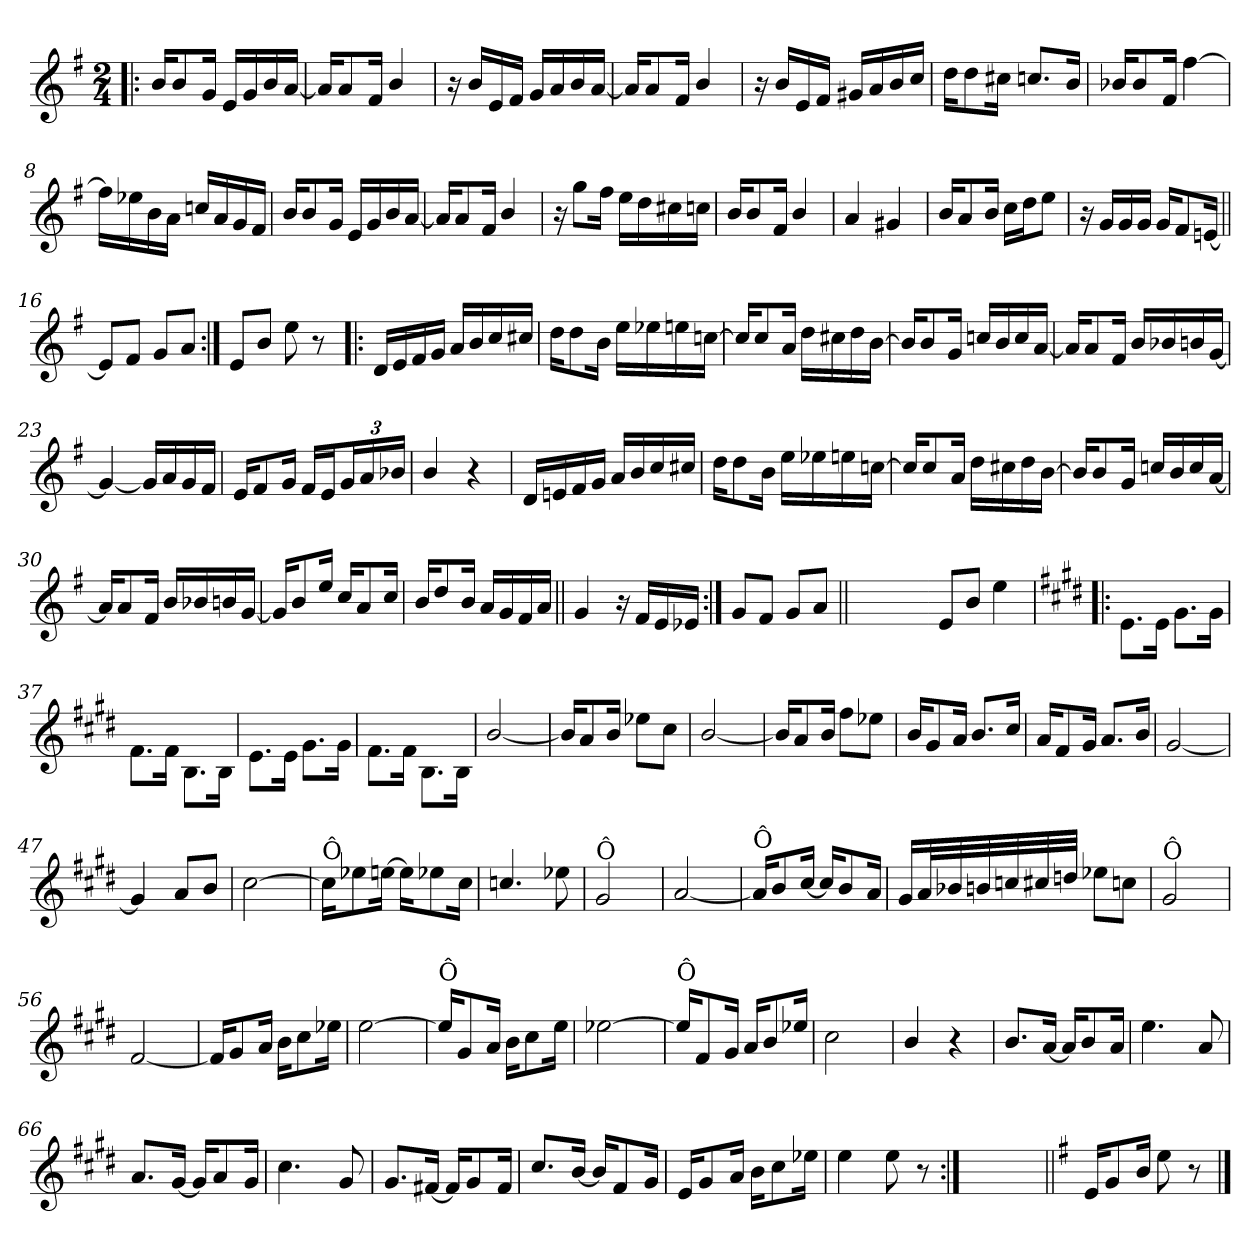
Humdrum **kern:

**kern
*part1
*staff1
*clefG2
*k[f#]
*G:
*M2/4
=1!|:
16b/KL
8b/
16g/Jk
16e/LL
16g/
16b/
[16a/JJ
=2
16a/KL]
8a/
16f#/Jk
4b/
=3
16r
16b/LL
16e/
16f#/JJ
16g/LL
16a/
16b/
[16a/JJ
=4
16a/KL]
8a/
16f#/Jk
4b/
!!LO:LB:g=z
=5
16r
16b/LL
16e/
16f#/JJ
16g#X/LL
16a/
16b/
16cc/JJ
=6
16dd\KL
8dd\
16cc#X\Jk
8.ccn/L
16b/Jk
=7
16b-X/KL
8b-/
16f#/Jk
[4ff#\
=8
16ff#\LL]
16ee-X\
16b\
16a\JJ
16ccn/LL
16a/
16g/
16f#/JJ
!!LO:LB:g=z
=9
16b/KL
8b/
16g/Jk
16e/LL
16g/
16b/
[16a/JJ
=10
16a/KL]
8a/
16f#/Jk
4b/
=11
16r
8gg\L
16ff#\Jk
16ee\LL
16dd\
16cc#X\
16ccn\JJ
=12
16b/KL
8b/
16f#/Jk
4b/
!!LO:LB:g=z
=13
4a/
4g#X/
=14
16b/KL
8a/
16b/Jk
16cc\LL
16dd\J
8ee\J
=15
16r
16g/LL
16g/
16g/JJ
16g/KL
8f#/
[16en/Jk
=16||
8e/L]
8f#/J
8g/L
8a/J
!!LO:LB:g=z
=17:|!
8e/L
8b/J
8ee\
8r
=18!|:
16d/LL
16e/
16f#/
16g/JJ
16a/LL
16b/
16cc/
16cc#X/JJ
=19
16dd\KL
8dd\
16b\Jk
16ee\LL
16ee-X\
16een\
[16ccn\JJ
=20
16cc/KL]
8cc/
16a/Jk
16dd\LL
16cc#X\
16dd\
[16b\JJ
!!LO:LB:g=z
=21
16b/KL]
8b/
16g/Jk
16ccn/LL
16b/
16cc/
[16a/JJ
=22
16a/KL]
8a/
16f#/Jk
16b/LL
16b-X/
16bn/
[16g/JJ
=23
4g/_
16g/LL]
16a/
16g/
16f#/JJ
=24
16e/KL
8f#/
16g/Jk
16f#/LL
16e/J
24g/L
24a/
24b-X/JJ
!!LO:LB:g=z
=25
4b/
4r
=26
16d/LL
16en/
16f#/
16g/JJ
16a/LL
16b/
16cc/
16cc#X/JJ
=27
16dd\KL
8dd\
16b\Jk
16ee\LL
16ee-X\
16een\
[16ccn\JJ
=28
16cc/KL]
8cc/
16a/Jk
16dd\LL
16cc#X\
16dd\
[16b\JJ
!!LO:LB:g=z
=29
16b/KL]
8b/
16g/Jk
16ccn/LL
16b/
16cc/
[16a/JJ
=30
16a/KL]
8a/
16f#/Jk
16b/LL
16b-X/
16bn/
[16g/JJ
=31
16g/KL]
8b/
16ee/Jk
16cc/KL
8a/
16cc/Jk
=32
16b/KL
8dd/
16b/Jk
16a/LL
16g/
16f#/
16a/JJ
!!LO:LB:g=z
=33||
4g/
16r
16f#/LL
16e/
16e-X/JJ
=34:|!
8g/L
8f#/J
8g/L
8a/J
=34X341||
2ryy
!!LO:PB:g=z
=35-
8e/L
8b/J
4ee\
=36!|:
*k[f#c#g#d#]
*E:
8.e!\L
16e!\Jk
8.g#!\L
16g#!\Jk
=37
8.f#!\L
16f#!\Jk
8.B!\L
16B!\Jk
=38
8.e!\L
16e!\Jk
8.g#!\L
16g#!\Jk
=39
8.f#!\L
16f#!\Jk
8.B!\L
16B!\Jk
=40
[2b/
!!LO:LB:g=z
=41
16b/KL]
8a/
16b/Jk
8ee-X\L
8cc#\J
=42
[2b/
=43
16b/KL]
8a/
16b/Jk
8ff#\L
8ee-X\J
=44
16b/KL
8g#/
16a/Jk
8.b/L
16cc#/Jk
=45
16a/KL
8f#/
16g#/Jk
8.a/L
16b/Jk
!!LO:LB:g=z
=46
[2g#/
=47
4g#/]
8a/L
8b/J
=48
[2cc#\
=49
!LO:TX:a:t=Ô
16cc#\KL]
8ee-X\
[16een\Jk
16ee\KL]
8ee-X\
16cc#\Jk
=50
4.ccn/
8ee-X\
=51
!LO:TX:a:t=Ô
2g#/
!!LO:LB:g=z
=52
[2a/
=53
!LO:TX:a:t=Ô
16a/KL]
8b/
[16cc#/Jk
16cc#/KL]
8b/
16a/Jk
=54
16g#/LL
32a/L
32b-X/
32bn/
32ccn/
32cc#X/
32ddn/JJJ
8ee-X\L
8ccn\J
=55
!LO:TX:a:t=Ô
2g#/
=56
[2f#/
!!LO:LB:g=z
=57
16f#/KL]
8g#/
16a/Jk
16b\KL
8cc#\
16ee-X\Jk
=58
[2ee\
=59
!LO:TX:a:t=Ô
16ee/KL]
8g#/
16a/Jk
16b\KL
8cc#\
16ee\Jk
=60
[2ee-X\
=61
!LO:TX:a:t=Ô
16ee-/KL]
8f#/
16g#/Jk
16a/KL
8b/
16ee-X/Jk
=62
2cc#\
!!LO:LB:g=z
=63
4b/
4r
=64
8.b/L
[16a/Jk
16a/KL]
8b/
16a/Jk
=65
4.ee\
8a/
=66
8.a/L
[16g#/Jk
16g#/KL]
8a/
16g#/Jk
=67
4.cc#\
8g#/
=68
8.g#/L
[16f#X/Jk
16f#/KL]
8g#/
16f#/Jk
!!LO:LB:g=z
=69
8.cc#/L
[16b/Jk
16b/KL]
8f#/
16g#/Jk
=70
16e/KL
8g#/
16a/Jk
16b\KL
8cc#\
16ee-X\Jk
=71
4ee\
8ee\
8r
=72:|!
2ryy
=73||
*k[f#]
*G:
16e/KL
8g/
16b/Jk
8ee\
8r
==
*-
